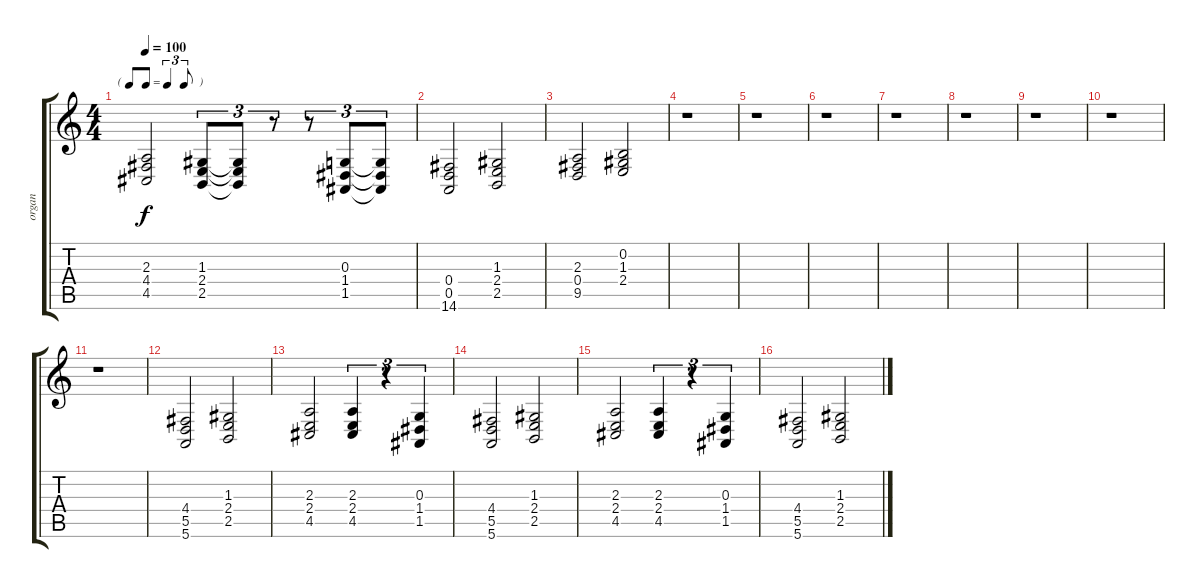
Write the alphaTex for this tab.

\track ("organ" "organ") {instrument reedorgan}
\staff {score tabs}
\tuning (E4 B3 G3 D3 A2 E2) {hide}
\ts (4 4)
\tf triplet8th
\tempo 100
\clef g2
\ks c
(2.3 4.4 4.5).2{dy f} (1.3 2.4 2.5).8{tu (3 2)} (1.3{t} 2.4{t} 2.5{t}).8{tu (3 2)} r.8{tu (3 2)} r.8{tu (3 2)} (0.3 1.4 1.5).8{tu (3 2)} (0.3{t} 1.4{t} 1.5{t}).8{tu (3 2)} |
(0.4 0.5 14.6).2 (1.3 2.4 2.5).2 |
(2.3 0.4 9.5).2 (0.2 1.3 2.4).2 |
r.1 |
r.1 |
r.1 |
r.1 |
r.1 |
r.1 |
r.1 |
r.1 |
(4.4 5.5 5.6).2 (1.3 2.4 2.5).2 |
(2.3 2.4 4.5).2 (2.3 2.4 4.5).4{tu (3 2)} r.4{tu (3 2)} (0.3 1.4 1.5).4{tu (3 2)} |
(4.4 5.5 5.6).2 (1.3 2.4 2.5).2 |
(2.3 2.4 4.5).2 (2.3 2.4 4.5).4{tu (3 2)} r.4{tu (3 2)} (0.3 1.4 1.5).4{tu (3 2)} |
(4.4 5.5 5.6).2 (1.3 2.4 2.5).2
